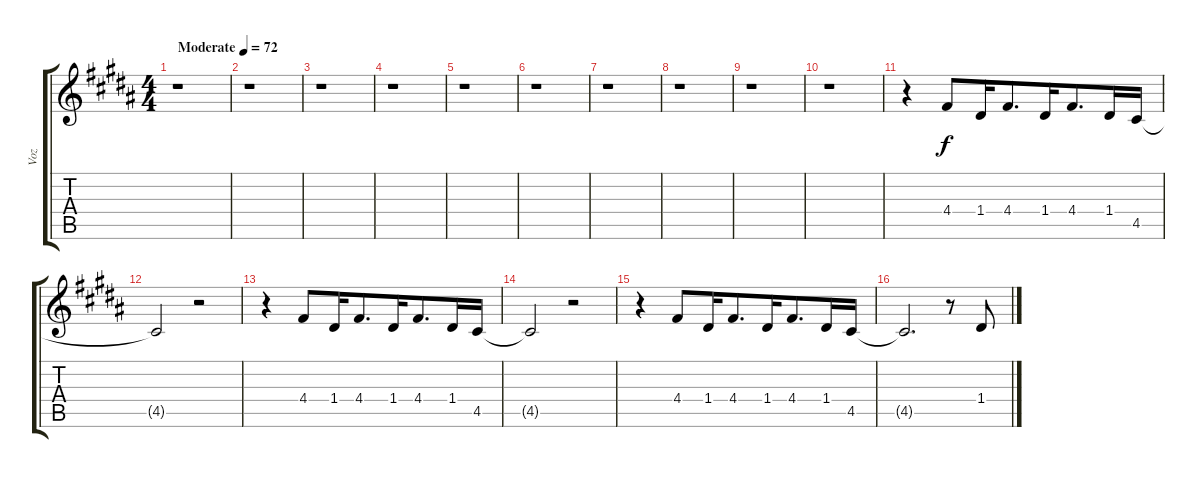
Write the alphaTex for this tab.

\track ("Voz" "Voz") {instrument electricguitarjazz}
\staff {score tabs}
\tuning (E4 B3 G3 D3 A2 E2) {hide}
\ts (4 4)
\tempo (72 "Moderate")
\clef g2
\ks b
r.1{dy f instrument electricguitarjazz} |
r.1 |
r.1 |
r.1 |
r.1 |
r.1 |
r.1 |
r.1 |
r.1 |
r.1 |
r.4 4.4.8 1.4.16 4.4.8{d beam merge} 1.4.16 4.4.8{d beam merge} 1.4.16 4.5.16 |
4.5{t}.2 r.2 |
r.4 4.4.8 1.4.16 4.4.8{d beam merge} 1.4.16 4.4.8{d beam merge} 1.4.16 4.5.16 |
4.5{t}.2 r.2 |
r.4 4.4.8 1.4.16 4.4.8{d beam merge} 1.4.16 4.4.8{d beam merge} 1.4.16 4.5.16 |
4.5{t}.2{d} r.8 1.4.8
